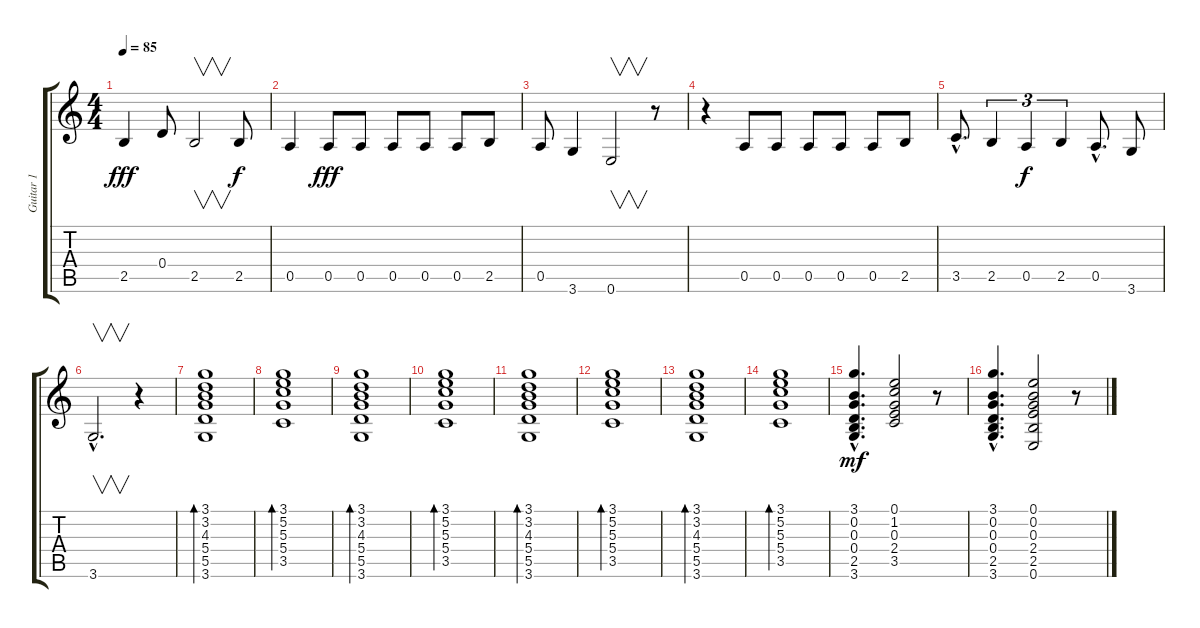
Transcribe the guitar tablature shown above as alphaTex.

\track ("Guitar 1" "Guitar 1") {instrument electricguitarclean}
\staff {score tabs}
\tuning (E4 B3 G3 D3 A2 E2) {hide}
\ts (4 4)
\tempo 85
\clef g2
\ks c
2.5.4{dy fff} 0.4.8 2.5.2{v} 2.5.8{dy f} |
0.5.4 0.5.8{dy fff} 0.5.8 0.5.8 0.5.8 0.5.8 2.5.8 |
0.5.8 3.6.4 0.6.2{v} r.8 |
r.4 0.5.8 0.5.8 0.5.8 0.5.8 0.5.8 2.5.8 |
3.5{hac}.8{d} 2.5.4{tu (3 2)} 0.5.4{tu (3 2) dy f} 2.5.4{tu (3 2)} 0.5{hac}.8{d} 3.6.8 |
3.6{hac}.2{v d} r.4{volume 11 instrument electricguitarclean} |
(3.1 3.2 4.3 5.4 5.5 3.6).1{bd 60} |
(3.1 5.2 5.3 5.4 3.5).1{bd 240} |
(3.1 3.2 4.3 5.4 5.5 3.6).1{bd 240} |
(3.1 5.2 5.3 5.4 3.5).1{bd 240} |
(3.1 3.2 4.3 5.4 5.5 3.6).1{bd 240} |
(3.1 5.2 5.3 5.4 3.5).1{bd 240} |
(3.1 3.2 4.3 5.4 5.5 3.6).1{bd 240} |
(3.1 5.2 5.3 5.4 3.5).1{bd 240} |
(3.1{hac} 0.2{hac} 0.3{hac} 0.4{hac} 2.5{hac} 3.6{hac}).4{d dy mf} (0.1 1.2 0.3 2.4 3.5).2 r.8 |
(3.1{hac} 0.2{hac} 0.3{hac} 0.4{hac} 2.5{hac} 3.6{hac}).4{d} (0.1 0.2 0.3 2.4 2.5 0.6).2 r.8
